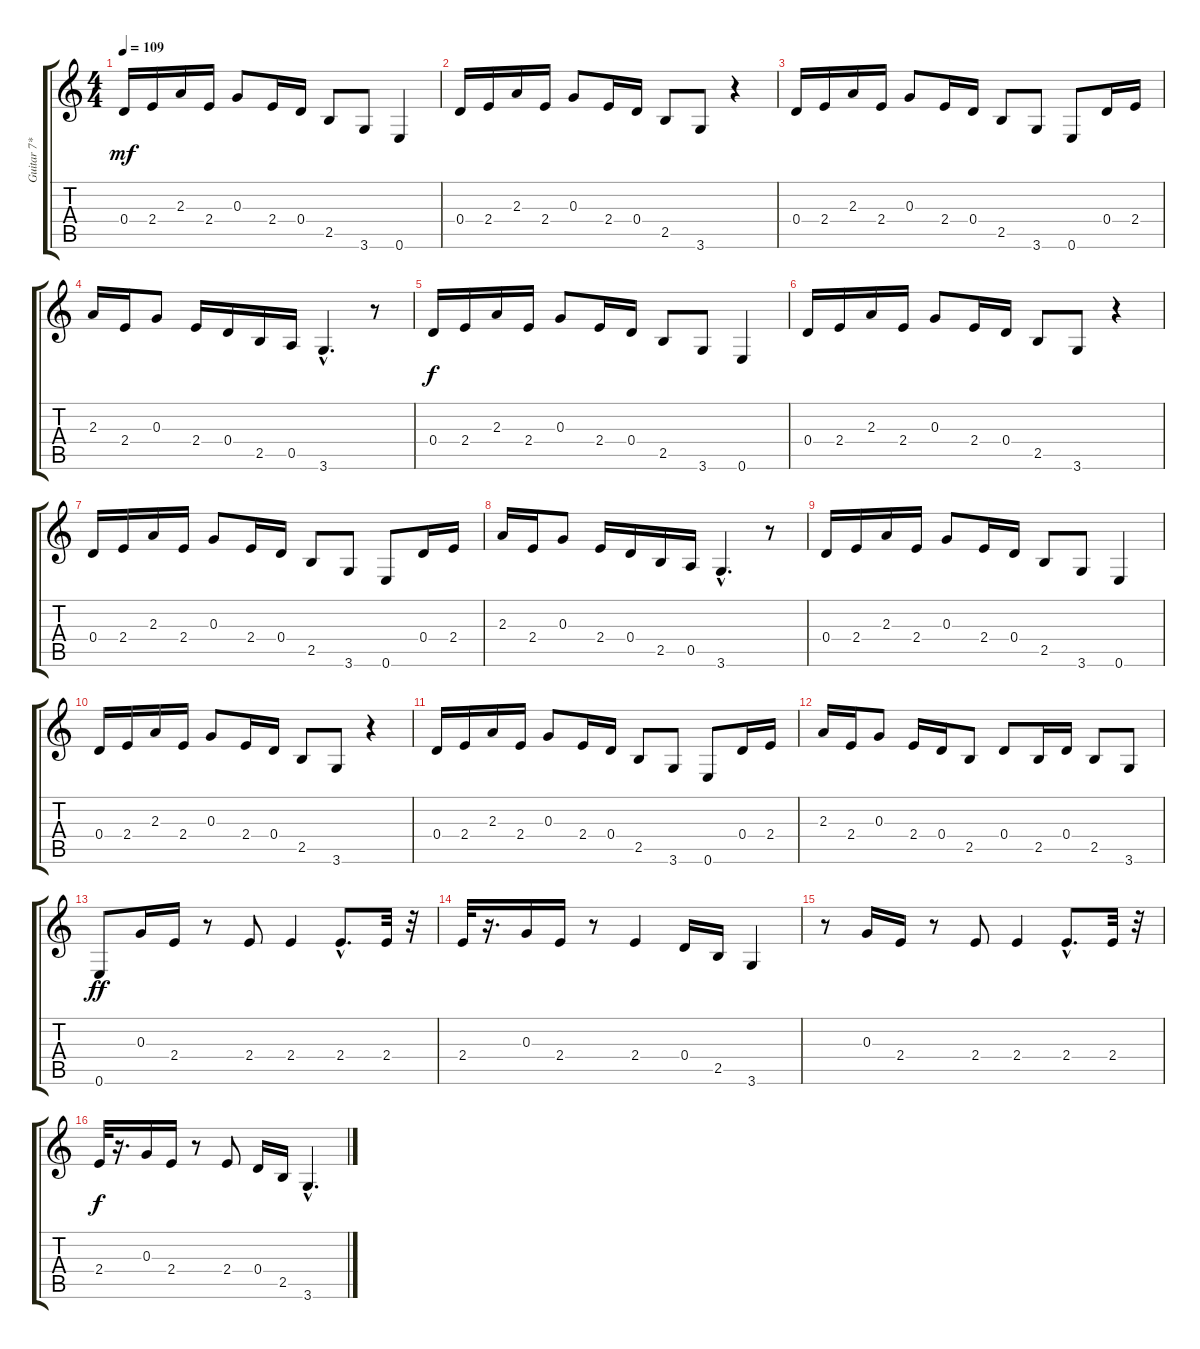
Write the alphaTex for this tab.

\track ("Guitar 7*" "Guitar 7*") {instrument distortionguitar}
\staff {score tabs}
\tuning (E4 B3 G3 D3 A2 E2) {hide}
\ts (4 4)
\tempo 109
\clef g2
\ks c
0.4.16{dy mf} 2.4.16 2.3.16 2.4.16 0.3.8 2.4.16 0.4.16 2.5.8 3.6.8 0.6.4 |
0.4.16 2.4.16 2.3.16 2.4.16 0.3.8 2.4.16 0.4.16 2.5.8 3.6.8 r.4 |
0.4.16 2.4.16 2.3.16 2.4.16 0.3.8 2.4.16 0.4.16 2.5.8 3.6.8 0.6.8 0.4.16 2.4.16 |
2.3.16 2.4.16 0.3.8 2.4.16 0.4.16 2.5.16 0.5.16 3.6{hac}.4{d} r.8 |
0.4.16{dy f} 2.4.16 2.3.16 2.4.16 0.3.8 2.4.16 0.4.16 2.5.8 3.6.8 0.6.4 |
0.4.16 2.4.16 2.3.16 2.4.16 0.3.8 2.4.16 0.4.16 2.5.8 3.6.8 r.4 |
0.4.16 2.4.16 2.3.16 2.4.16 0.3.8 2.4.16 0.4.16 2.5.8 3.6.8 0.6.8 0.4.16 2.4.16 |
2.3.16 2.4.16 0.3.8 2.4.16 0.4.16 2.5.16 0.5.16 3.6{hac}.4{d} r.8 |
0.4.16 2.4.16 2.3.16 2.4.16 0.3.8 2.4.16 0.4.16 2.5.8 3.6.8 0.6.4 |
0.4.16 2.4.16 2.3.16 2.4.16 0.3.8 2.4.16 0.4.16 2.5.8 3.6.8 r.4 |
0.4.16 2.4.16 2.3.16 2.4.16 0.3.8 2.4.16 0.4.16 2.5.8 3.6.8 0.6.8 0.4.16 2.4.16 |
2.3.16 2.4.16 0.3.8 2.4.16 0.4.16 2.5.8 0.4.8 2.5.16 0.4.16 2.5.8 3.6.8 |
0.6.8{dy ff} 0.3.16 2.4.16 r.8 2.4.8 2.4.4 2.4{hac}.8{d} 2.4.32 r.32 |
2.4.32 r.16{d} 0.3.16 2.4.16 r.8 2.4.4 0.4.16 2.5.16 3.6.4 |
r.8 0.3.16 2.4.16 r.8 2.4.8 2.4.4 2.4{hac}.8{d} 2.4.32 r.32 |
2.4.32{dy f} r.16{d} 0.3.16 2.4.16 r.8 2.4.8 0.4.16 2.5.16 3.6{hac}.4{d}
